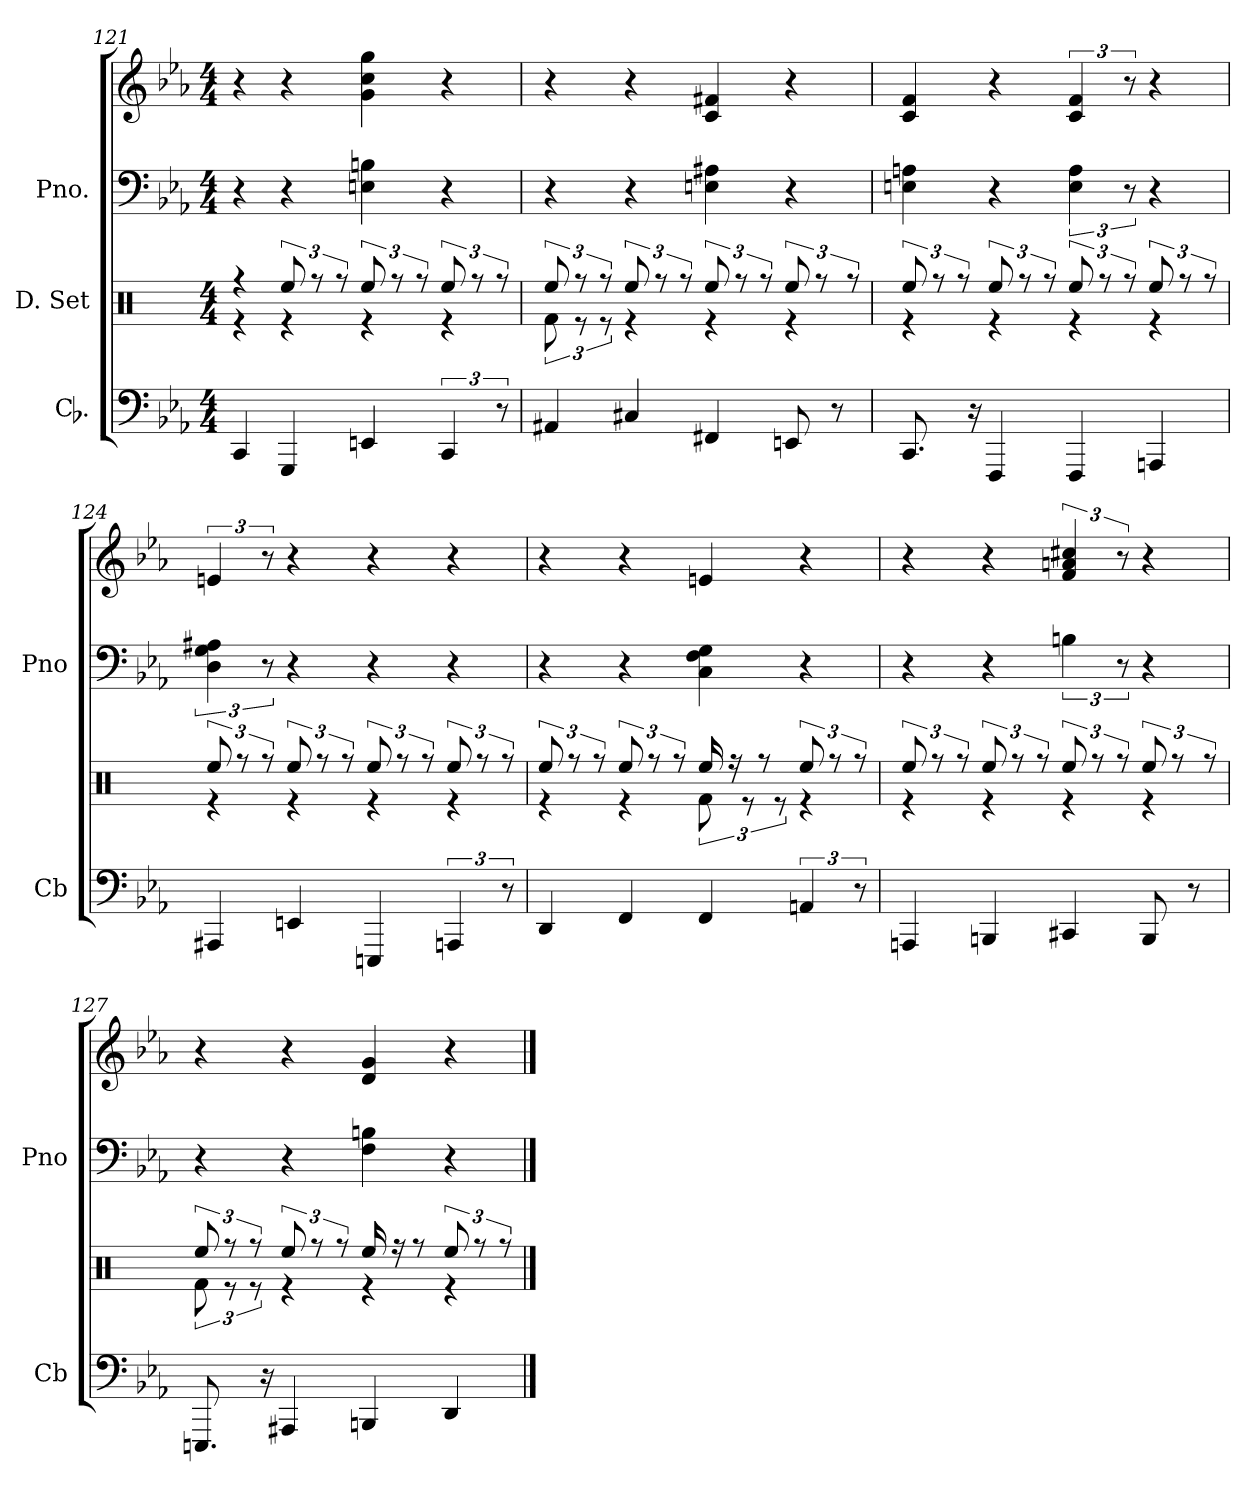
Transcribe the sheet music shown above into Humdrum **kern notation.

**kern	**kern	**kern	**kern
*part3	*part2	*part1	*part1
*staff4	*staff3	*staff2	*staff1
*I"Cb.	*I"D. Set	*I"Pno.	*
*I'Cb	*	*I'Pno	*
*clefF4	*clefX	*clefF4	*clefG2
*k[b-e-a-]	*k[]	*k[b-e-a-]	*k[b-e-a-]
*M4/4	*M4/4	*M4/4	*M4/4
=121	=121	=121	=121
*	*^	*	*
4CC	4re	4rff	4r	4r
4GGG	4re	12Ree/	4r	4r
.	.	12rff	.	.
.	.	12rff	.	.
4EEn	4re	12Ree/	4En 4Bn	4g 4cc 4gg
.	.	12rff	.	.
.	.	12rff	.	.
6CC	4re	12Ree/	4r	4r
.	.	12rff	.	.
12r	.	12rff	.	.
=122	=122	=122	=122	=122
4AA#X	12Rf\	12Ree/	4r	4r
.	12re	12rff	.	.
.	12re	12rff	.	.
4C#X	4re	12Ree/	4r	4r
.	.	12rff	.	.
.	.	12rff	.	.
4FF#X	4re	12Ree/	4En 4A#X	4c 4f#X
.	.	12rff	.	.
.	.	12rff	.	.
8EEn	4re	12Ree/	4r	4r
.	.	12rff	.	.
8r	.	.	.	.
.	.	12rff	.	.
=123	=123	=123	=123	=123
8.CC	4re	12Ree/	4En 4An	4c 4f
.	.	12rff	.	.
.	.	12rff	.	.
16r	.	.	.	.
4FFF	4re	12Ree/	4r	4r
.	.	12rff	.	.
.	.	12rff	.	.
4FFF	4re	12Ree/	6E 6A	6c 6f
.	.	12rff	.	.
.	.	12rff	12r	12r
4AAAn	4re	12Ree/	4r	4r
.	.	12rff	.	.
.	.	12rff	.	.
=124	=124	=124	=124	=124
4AAA#X	4re	12Ree/	6D 6G 6A#X	6en
.	.	12rff	.	.
.	.	12rff	12r	12r
4EEn	4re	12Ree/	4r	4r
.	.	12rff	.	.
.	.	12rff	.	.
4EEEn	4re	12Ree/	4r	4r
.	.	12rff	.	.
.	.	12rff	.	.
6AAAn	4re	12Ree/	4r	4r
.	.	12rff	.	.
12r	.	12rff	.	.
=125	=125	=125	=125	=125
4DD	4re	12Ree/	4r	4r
.	.	12rff	.	.
.	.	12rff	.	.
4FF	4re	12Ree/	4r	4r
.	.	12rff	.	.
.	.	12rff	.	.
4FF	12Rf\	16Ree/	4C 4F 4G	4en
.	.	16rff	.	.
.	12re	.	.	.
.	.	8rff	.	.
.	12re	.	.	.
6AAn	4re	12Ree/	4r	4r
.	.	12rff	.	.
12r	.	12rff	.	.
=126	=126	=126	=126	=126
4AAAn	4re	12Ree/	4r	4r
.	.	12rff	.	.
.	.	12rff	.	.
4BBBn	4re	12Ree/	4r	4r
.	.	12rff	.	.
.	.	12rff	.	.
4CC#X	4re	12Ree/	6Bn	6f 6an 6cc#X
.	.	12rff	.	.
.	.	12rff	12r	12r
8BBB	4re	12Ree/	4r	4r
.	.	12rff	.	.
8r	.	.	.	.
.	.	12rff	.	.
=127	=127	=127	=127	=127
8.EEEn	12Rf\	12Ree/	4r	4r
.	12re	12rff	.	.
.	12re	12rff	.	.
16r	.	.	.	.
4AAA#X	4re	12Ree/	4r	4r
.	.	12rff	.	.
.	.	12rff	.	.
4BBBn	4re	16Ree/	4F 4Bn	4d 4g
.	.	16rff	.	.
.	.	8rff	.	.
4DD	4re	12Ree/	4r	4r
.	.	12rff	.	.
.	.	12rff	.	.
*	*v	*v	*	*
==	==	==	==
*-	*-	*-	*-
